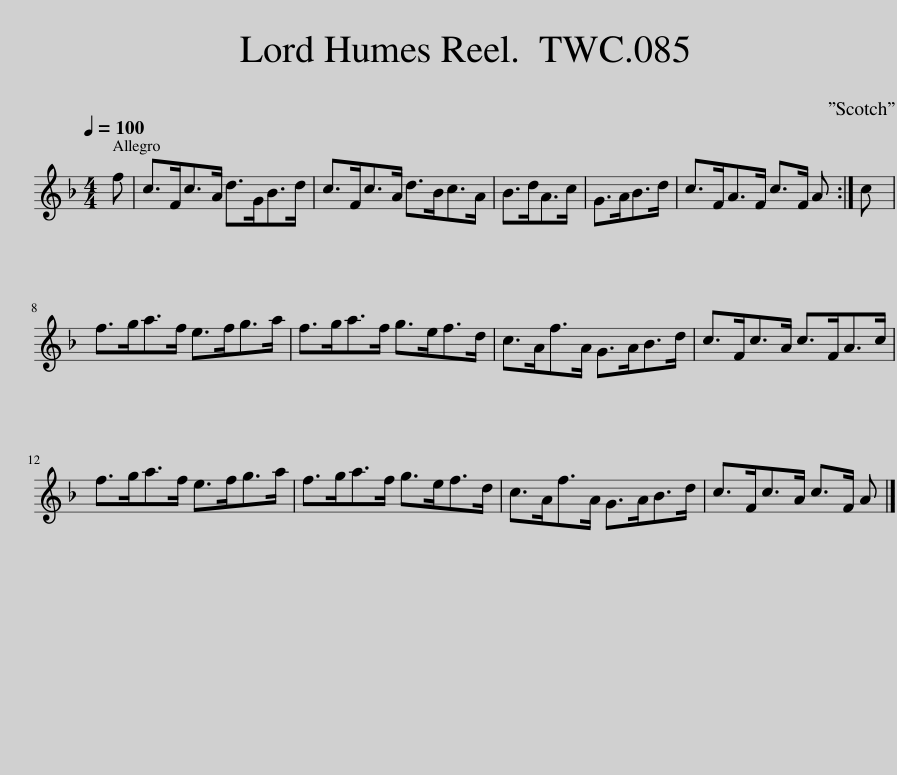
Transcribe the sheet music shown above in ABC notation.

X:1
L:1/8
Q:1/4=100
M:4/4
I:linebreak $
K:F
V:1 treble
V:1
 f | c>Fc>A d>GB>d | c>Fc>A d>Bc>A | B>dA>c | G>AB>d | %5
 c>FA>F c>F A :| c |$ f>ga>f e>fg>a | f>ga>f g>ef>d | c>Af>A G>AB>d | %10
 c>Fc>A c>FA>c |$ f>ga>f e>fg>a | f>ga>f g>ef>d | c>Af>A G>AB>d | c>Fc>A c>F A |] %15
